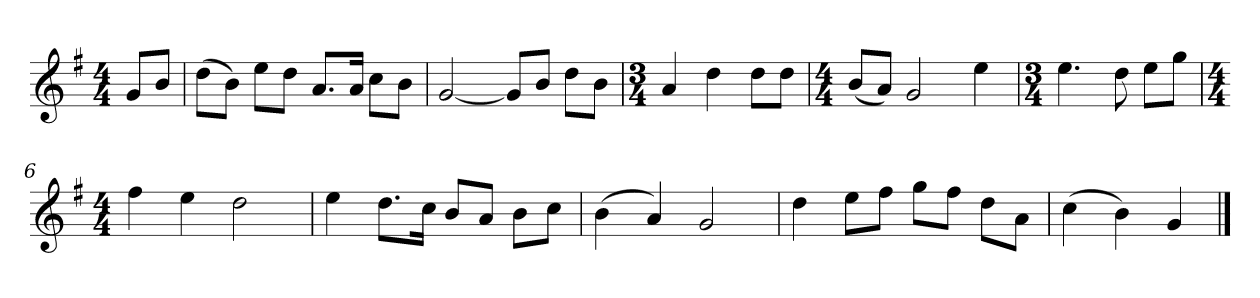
**kern
*part1
*staff1
*k[f#]
*M4/4
*MM120
=
8gL
8bJ
=1
(8ddL
8bJ)
8eeL
8ddJ
8.aL
16aJk
8ccL
8bJ
=2
[2g
8gL]
8bJ
8ddL
8bJ
=3
*M3/4
4a
4dd
8ddL
8ddJ
=4
*M4/4
(8bL
8aJ)
2g
4ee
=5
*M3/4
4.ee
8dd
8eeL
8ggJ
=6
*M4/4
4ff#
4ee
2dd
=7
4ee
8.ddL
16ccJk
8bL
8aJ
8bL
8ccJ
=8
(4b
4a)
2g
=9
4dd
8eeL
8ff#J
8ggL
8ff#J
8ddL
8aJ
=10
(4cc
4b)
4g
==
*-
